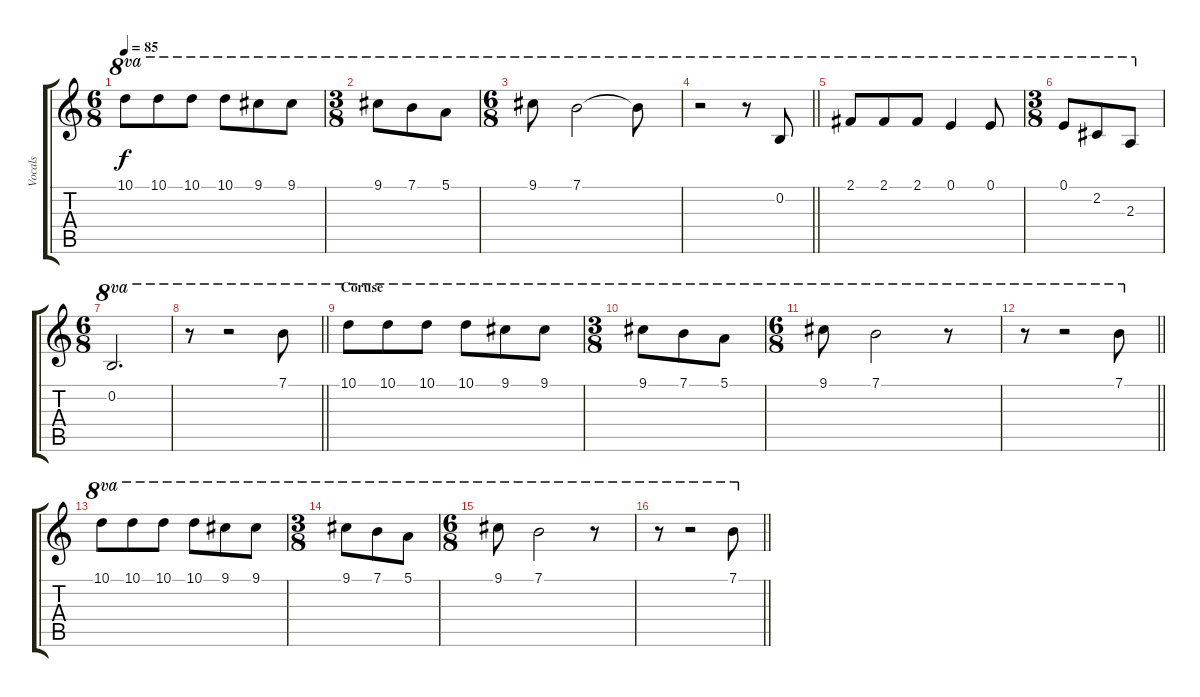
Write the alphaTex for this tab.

\track ("Vocals" "Vocals") {instrument acousticguitarsteel}
\staff {score tabs}
\tuning (E4 B3 G3 D3 A2 E2) {hide}
\ts (6 8)
\tempo 85
\clef g2
\ks c
10.1.8{ot 8va dy f} 10.1.8{ot 8va} 10.1.8{ot 8va} 10.1.8{ot 8va} 9.1.8{ot 8va} 9.1.8{ot 8va} |
\ts (3 8)
9.1.8{ot 8va} 7.1.8{ot 8va} 5.1.8{ot 8va} |
\ts (6 8)
9.1.8{ot 8va} 7.1.2{ot 8va} 7.1{t}.8{ot 8va} |
\barLineRight lightlight
r.2{ot 8va} r.8{ot 8va} 0.2.8{ot 8va} |
2.1.8{ot 8va} 2.1.8{ot 8va} 2.1.8{ot 8va} 0.1.4{ot 8va} 0.1.8{ot 8va} |
\ts (3 8)
0.1.8{ot 8va} 2.2.8{ot 8va} 2.3.8{ot 8va} |
\ts (6 8)
0.2.2{d ot 8va} |
\barLineRight lightlight
r.8{ot 8va} r.2{ot 8va} 7.1.8{ot 8va} |
\section ("" "Coruse")
10.1.8{ot 8va} 10.1.8{ot 8va} 10.1.8{ot 8va} 10.1.8{ot 8va} 9.1.8{ot 8va} 9.1.8{ot 8va} |
\ts (3 8)
9.1.8{ot 8va} 7.1.8{ot 8va} 5.1.8{ot 8va} |
\ts (6 8)
9.1.8{ot 8va} 7.1.2{ot 8va} r.8{ot 8va} |
\barLineRight lightlight
r.8{ot 8va} r.2{ot 8va} 7.1.8{ot 8va} |
10.1.8{ot 8va} 10.1.8{ot 8va} 10.1.8{ot 8va} 10.1.8{ot 8va} 9.1.8{ot 8va} 9.1.8{ot 8va} |
\ts (3 8)
9.1.8{ot 8va} 7.1.8{ot 8va} 5.1.8{ot 8va} |
\ts (6 8)
9.1.8{ot 8va} 7.1.2{ot 8va} r.8{ot 8va} |
\barLineRight lightlight
r.8{ot 8va} r.2{ot 8va} 7.1.8{ot 8va}
